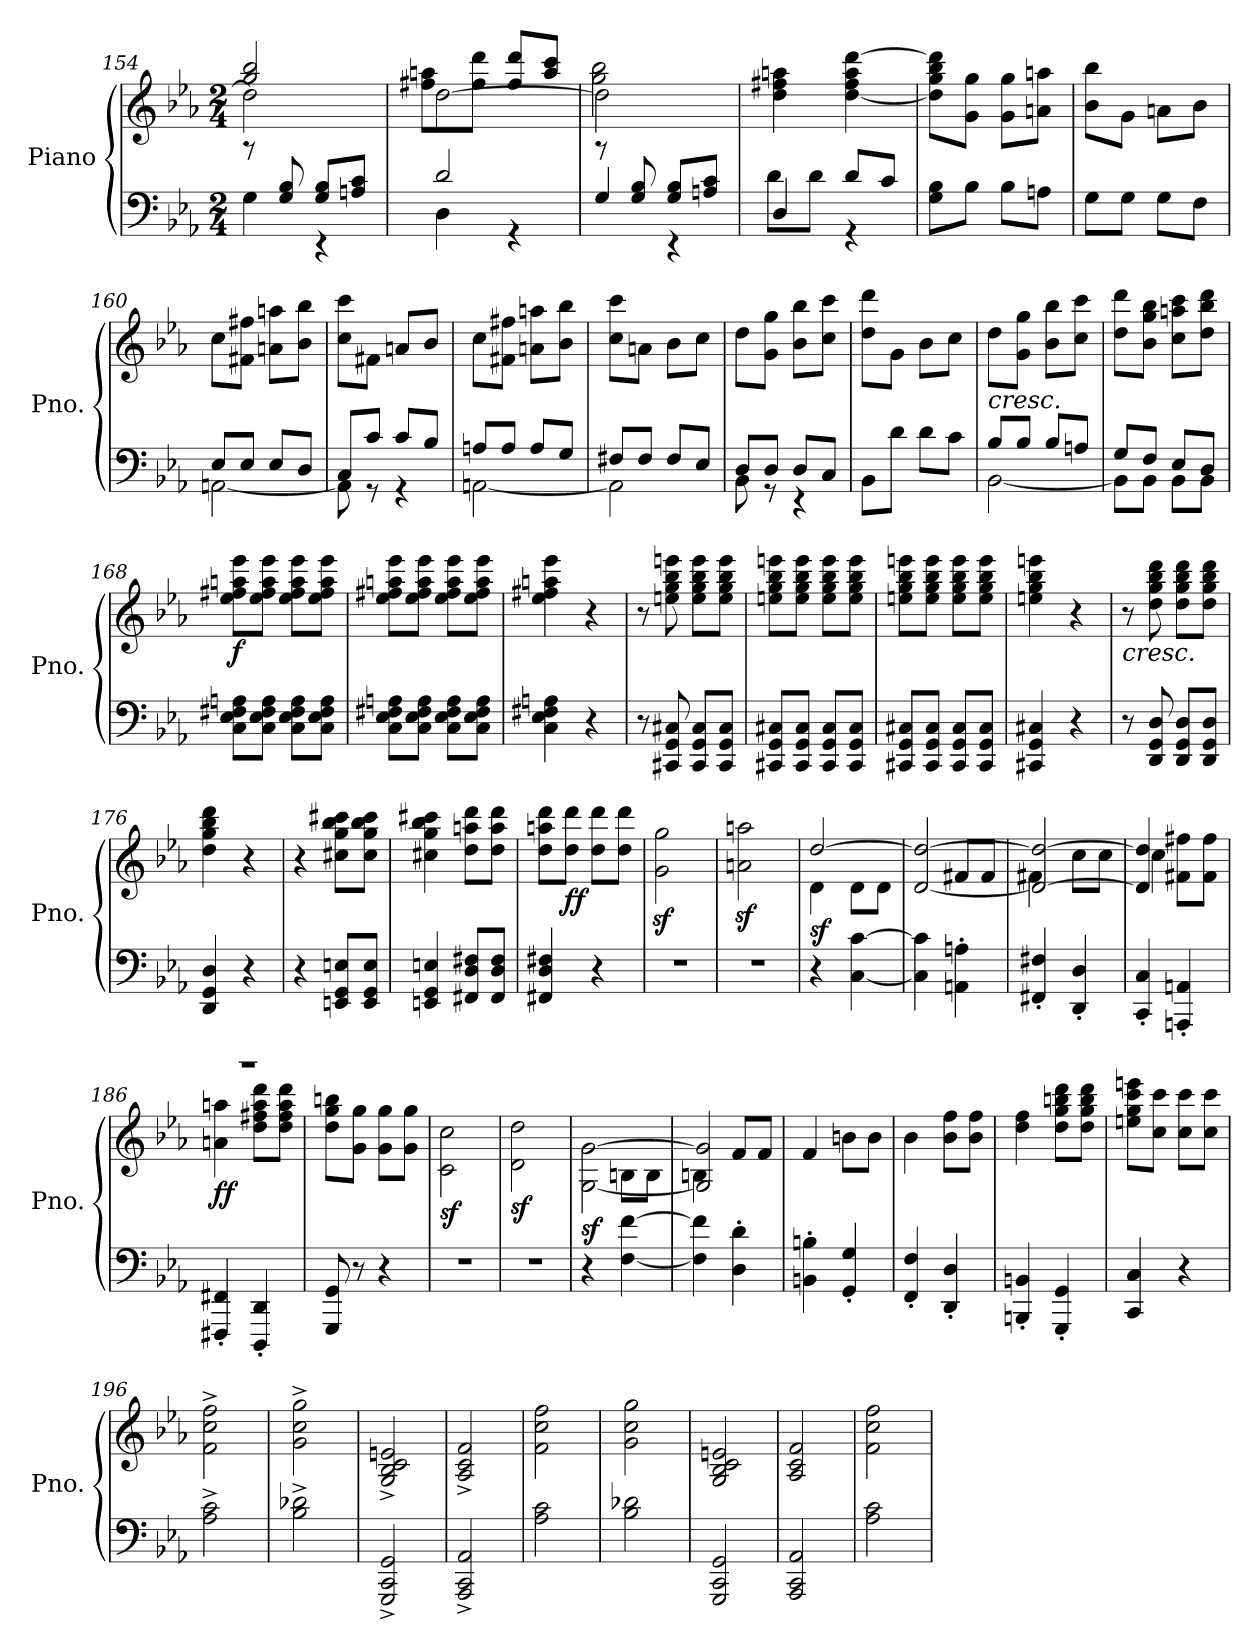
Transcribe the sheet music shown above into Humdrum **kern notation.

**kern	**kern	**dynam
*part1	*part1	*part1
*staff2	*staff1	*staff1/2
*I"Piano	*	*
*I'Pno.	*	*
*clefF4	*clefG2	*
*k[b-e-a-]	*k[b-e-a-]	*
*M2/4	*M2/4	*
=154	=154	=154
*^	*^	*
4G\	8rb	2dd\]	2gg/ 2bb-/	.
.	8G/ 8B-/	.	.	.
4rEE	8G/ 8B-/L	.	.	.
.	8An/ 8c/J	.	.	.
=155	=155	=155	=155	=155
4D\	2d/	[2dd\	8ff#X\ 8aan\L	.
.	.	.	8ff#\ 8ddd\J	.
4rGG	.	.	8ff#/ 8ddd/L	.
.	.	.	8aa/ 8ccc/J	.
=156	=156	=156	=156	=156
4G/	8rb	2dd\]	2gg\ 2bb-\	.
.	8G/ 8B-/	.	.	.
4rEE	8G/ 8B-/L	.	.	.
.	8An/ 8c/J	.	.	.
*	*	*v	*v	*
=157	=157	=157	=157
4D/	8d\L	4dd\ 4ff#X\ 4aan\	.
.	8d\J	.	.
4rGG	8d/L	[4dd\ 4ff#\ 4aa\ [4ddd\	.
.	8c/J	.	.
*v	*v	*	*
!!LO:LB:g=z
=158	=158	=158
8G\ 8B-\L	8dd\] 8gg\ 8bb-\ 8ddd\]L	.
8B-\J	8g\ 8gg\J	.
8B-\L	8g\ 8gg\L	.
8An\J	8an\ 8aan\J	.
=159	=159	=159
8G\L	8b-\ 8bb-\L	.
8G\J	8g\J	.
8G\L	8an\L	.
8F\J	8b-\J	.
=160	=160	=160
*^	*	*
8E-/L	[2AAn\	8cc\L	.
8E-/J	.	8f#X\ 8ff#X\J	.
8E-/L	.	8an\ 8aan\L	.
8D/J	.	8b-\ 8bb-\J	.
=161	=161	=161	=161
8C/L	8AA\]	8cc\ 8ccc\L	.
8c/J	8r	8f#X\J	.
8c/L	4r	8an/L	.
8B-/J	.	8b-/J	.
=162	=162	=162	=162
8An/L	[2AAn\	8cc\L	.
8A/J	.	8f#X\ 8ff#X\J	.
8A/L	.	8an\ 8aan\L	.
8G/J	.	8b-\ 8bb-\J	.
=163	=163	=163	=163
8F#X/L	2AA\]	8cc\ 8ccc\L	.
8F#/J	.	8an\J	.
8F#/L	.	8b-\L	.
8E-/J	.	8cc\J	.
=164	=164	=164	=164
8D/L	8BB-\	8dd\L	.
8D/J	8r	8g\ 8gg\J	.
8D/L	4r	8b-\ 8bb-\L	.
8C/J	.	8cc\ 8ccc\J	.
*v	*v	*	*
=165	=165	=165
8BB-\L	8dd\ 8ddd\L	.
8d\J	8g\J	.
8d\L	8b-\L	.
8c\J	8cc\J	.
=166	=166	=166
*^	*	*
!	!	!LO:TX:b:i:t=cresc.	!
8B-/L	[2BB-\	8dd\L	.
8B-/J	.	8g\ 8gg\J	.
8B-/L	.	8b-\ 8bb-\L	.
8An/J	.	8cc\ 8ccc\J	.
!!LO:LB:g=z
=167	=167	=167	=167
8G/L	8BB-\L]	8dd\ 8ddd\L	.
8F/J	8BB-\J	8b-\ 8gg\ 8bb-\J	.
8E-/L	8BB-\L	8cc\ 8aan\ 8ccc\L	.
8D/J	8BB-\J	8dd\ 8bb-\ 8ddd\J	.
=168	=168	=168	=168
!	!	!	!LO:DY:b
*v	*v	*	*
8C\ 8E-\ 8F#X\ 8An\L	8ee-\ 8ff#X\ 8aan\ 8eee-\L	f
8C\ 8E-\ 8F#\ 8A\J	8ee-\ 8ff#\ 8aa\ 8eee-\J	.
8C\ 8E-\ 8F#\ 8A\L	8ee-\ 8ff#\ 8aa\ 8eee-\L	.
8C\ 8E-\ 8F#\ 8A\J	8ee-\ 8ff#\ 8aa\ 8eee-\J	.
=169	=169	=169
8C\ 8E-\ 8F#X\ 8An\L	8ee-\ 8ff#X\ 8aan\ 8eee-\L	.
8C\ 8E-\ 8F#\ 8A\J	8ee-\ 8ff#\ 8aa\ 8eee-\J	.
8C\ 8E-\ 8F#\ 8A\L	8ee-\ 8ff#\ 8aa\ 8eee-\L	.
8C\ 8E-\ 8F#\ 8A\J	8ee-\ 8ff#\ 8aa\ 8eee-\J	.
=170	=170	=170
4C\ 4E-\ 4F#X\ 4An\	4ee-\ 4ff#X\ 4aan\ 4eee-\	.
4r	4r	.
=171	=171	=171
8r	8r	.
8CC#X/ 8GG/ 8C#X/	8een\ 8gg\ 8bb-\ 8eeen\	.
8CC#/ 8GG/ 8C#/L	8ee\ 8gg\ 8bb-\ 8eee\L	.
8CC#/ 8GG/ 8C#/J	8ee\ 8gg\ 8bb-\ 8eee\J	.
=172	=172	=172
8CC#X/ 8GG/ 8C#X/L	8een\ 8gg\ 8bb-\ 8eeen\L	.
8CC#/ 8GG/ 8C#/J	8ee\ 8gg\ 8bb-\ 8eee\J	.
8CC#/ 8GG/ 8C#/L	8ee\ 8gg\ 8bb-\ 8eee\L	.
8CC#/ 8GG/ 8C#/J	8ee\ 8gg\ 8bb-\ 8eee\J	.
=173	=173	=173
8CC#X/ 8GG/ 8C#X/L	8een\ 8gg\ 8bb-\ 8eeen\L	.
8CC#/ 8GG/ 8C#/J	8ee\ 8gg\ 8bb-\ 8eee\J	.
8CC#/ 8GG/ 8C#/L	8ee\ 8gg\ 8bb-\ 8eee\L	.
8CC#/ 8GG/ 8C#/J	8ee\ 8gg\ 8bb-\ 8eee\J	.
=174	=174	=174
4CC#X/ 4GG/ 4C#X/	4een\ 4gg\ 4bb-\ 4eeen\	.
4r	4r	.
!!LO:LB:g=z
=175	=175	=175
!	!LO:TX:b:i:t=cresc.	!
8r	8r	.
8DD/ 8GG/ 8D/	8dd\ 8gg\ 8bb-\ 8ddd\	.
8DD/ 8GG/ 8D/L	8dd\ 8gg\ 8bb-\ 8ddd\L	.
8DD/ 8GG/ 8D/J	8dd\ 8gg\ 8bb-\ 8ddd\J	.
=176	=176	=176
4DD/ 4GG/ 4D/	4dd\ 4gg\ 4bb-\ 4ddd\	.
4r	4r	.
=177	=177	=177
4r	4r	.
8EEn/ 8GG/ 8En/L	8cc#X\ 8gg\ 8bb-\ 8ccc#X\L	.
8EE/ 8GG/ 8E/J	8cc#\ 8gg\ 8bb-\ 8ccc#\J	.
=178	=178	=178
4EEn/ 4GG/ 4En/	4cc#X\ 4gg\ 4bb-\ 4ccc#X\	.
8FF#X/ 8D/ 8F#X/L	8dd\ 8aan\ 8ddd\L	.
8FF#/ 8D/ 8F#/J	8dd\ 8aa\ 8ddd\J	.
=179	=179	=179
4FF#X/ 4D/ 4F#X/	8dd\ 8aan\ 8ddd\L	.
!	!	!LO:DY:b
.	8dd\ 8ddd\J	ff
4r	8dd\ 8ddd\L	.
.	8dd\ 8ddd\J	.
=180	=180	=180
2r	2g\z< 2gg\z<	.
=181	=181	=181
2r	2an\z< 2aan\z<	.
=182	=182	=182
*	*^	*
!	!	!	!LO:DY:b
4r	[2dd/	4d\	sf
[4C\ [4c\	.	8d\L	.
.	.	8d\J	.
=183	=183	=183	=183
4C\] 4c\]	[2d/ 2dd/_	4ryy	.
4AAn\' 4An\'	.	8f#X/L	.
.	.	8f#/J	.
!!LO:PB:g=z	!!
=184	=184	=184	=184
4FF#X/' 4F#X/'	2d/_ 2dd/_	4f#X\	.
4DD/' 4D/'	.	8cc\L	.
.	.	8cc\J	.
=185	=185	=185	=185
4CC/' 4C/'	4d/] 4dd/]	4cc\	.
4AAAn/' 4AAn/'	4reyy	8f#X\ 8ff#X\L	.
.	.	8f#\ 8ff#\J	.
=186	=186	=186	=186
!	!	!	!LO:DY:b
4FFF#X/' 4FF#X/'	2r	4an\ 4aan\	ff
4DDD/' 4DD/'	.	8dd\ 8ff#X\ 8aa\ 8ddd\L	.
.	.	8dd\ 8ff#\ 8aa\ 8ddd\J	.
=187	=187	=187	=187
8GGG/ 8GG/	2ryy	8dd\ 8gg\ 8bbn\L	.
8r	.	8g\ 8gg\J	.
4r	.	8g\ 8gg\L	.
.	.	8g\ 8gg\J	.
=188	=188	=188	=188
!	!	!	!LO:DY:b
2r	2ryy	2c\ 2cc\	sf
=189	=189	=189	=189
!	!	!	!LO:DY:b
2r	2ryy	2d\ 2dd\	sf
=190	=190	=190	=190
!	!	!	!LO:DY:b
4r	4ryy	[2G\ [2g\	sf
[4F\ [4f\	8Bn\L	.	.
.	8B\J	.	.
=191	=191	=191	=191
4F\] 4f\]	4Bn\	2G/] 2g/]	.
4D\' 4d\'	8f/L	.	.
.	8f/J	.	.
*	*v	*v	*
=192	=192	=192
4BBn\' 4Bn\'	4f/	.
4GG/' 4G/'	8bn\L	.
.	8b\J	.
=193	=193	=193
4FF/' 4F/'	4b-\	.
4DD/' 4D/'	8b-\ 8ff\L	.
.	8b-\ 8ff\J	.
!!LO:LB:g=z
=194	=194	=194
4BBBn/' 4BBn/'	4dd\ 4ff\	.
4GGG/' 4GG/'	8dd\ 8gg\ 8bbn\ 8ddd\L	.
.	8dd\ 8gg\ 8bb\ 8ddd\J	.
=195	=195	=195
4CC/ 4C/	8een\ 8gg\ 8ccc\ 8eeen\L	.
.	8cc\ 8ccc\J	.
4r	8cc\ 8ccc\L	.
.	8cc\ 8ccc\J	.
=196	=196	=196
2A-\^ 2c\^	2f\^ 2cc\^ 2ff\^	.
=197	=197	=197
2B-\^ 2d-X\^	2g\^ 2cc\^ 2gg\^	.
=198	=198	=198
2GGG/^ 2CC/^ 2GG/^	2G/^ 2B-/^ 2c/^ 2en/^	.
=199	=199	=199
2AAA-/^ 2CC/^ 2AA-/^	2A-/^ 2c/^ 2f/^	.
=200	=200	=200
2A-\ 2c\	2f\ 2cc\ 2ff\	.
=201	=201	=201
2B-\ 2d-X\	2g\ 2cc\ 2gg\	.
=202	=202	=202
2GGG/ 2CC/ 2GG/	2G/ 2B-/ 2c/ 2en/	.
=203	=203	=203
2AAA-/ 2CC/ 2AA-/	2A-/ 2c/ 2f/	.
!!LO:LB:g=z
=204	=204	=204
2A-\ 2c\	2f\ 2cc\ 2ff\	.
=	=	=
*-	*-	*-
